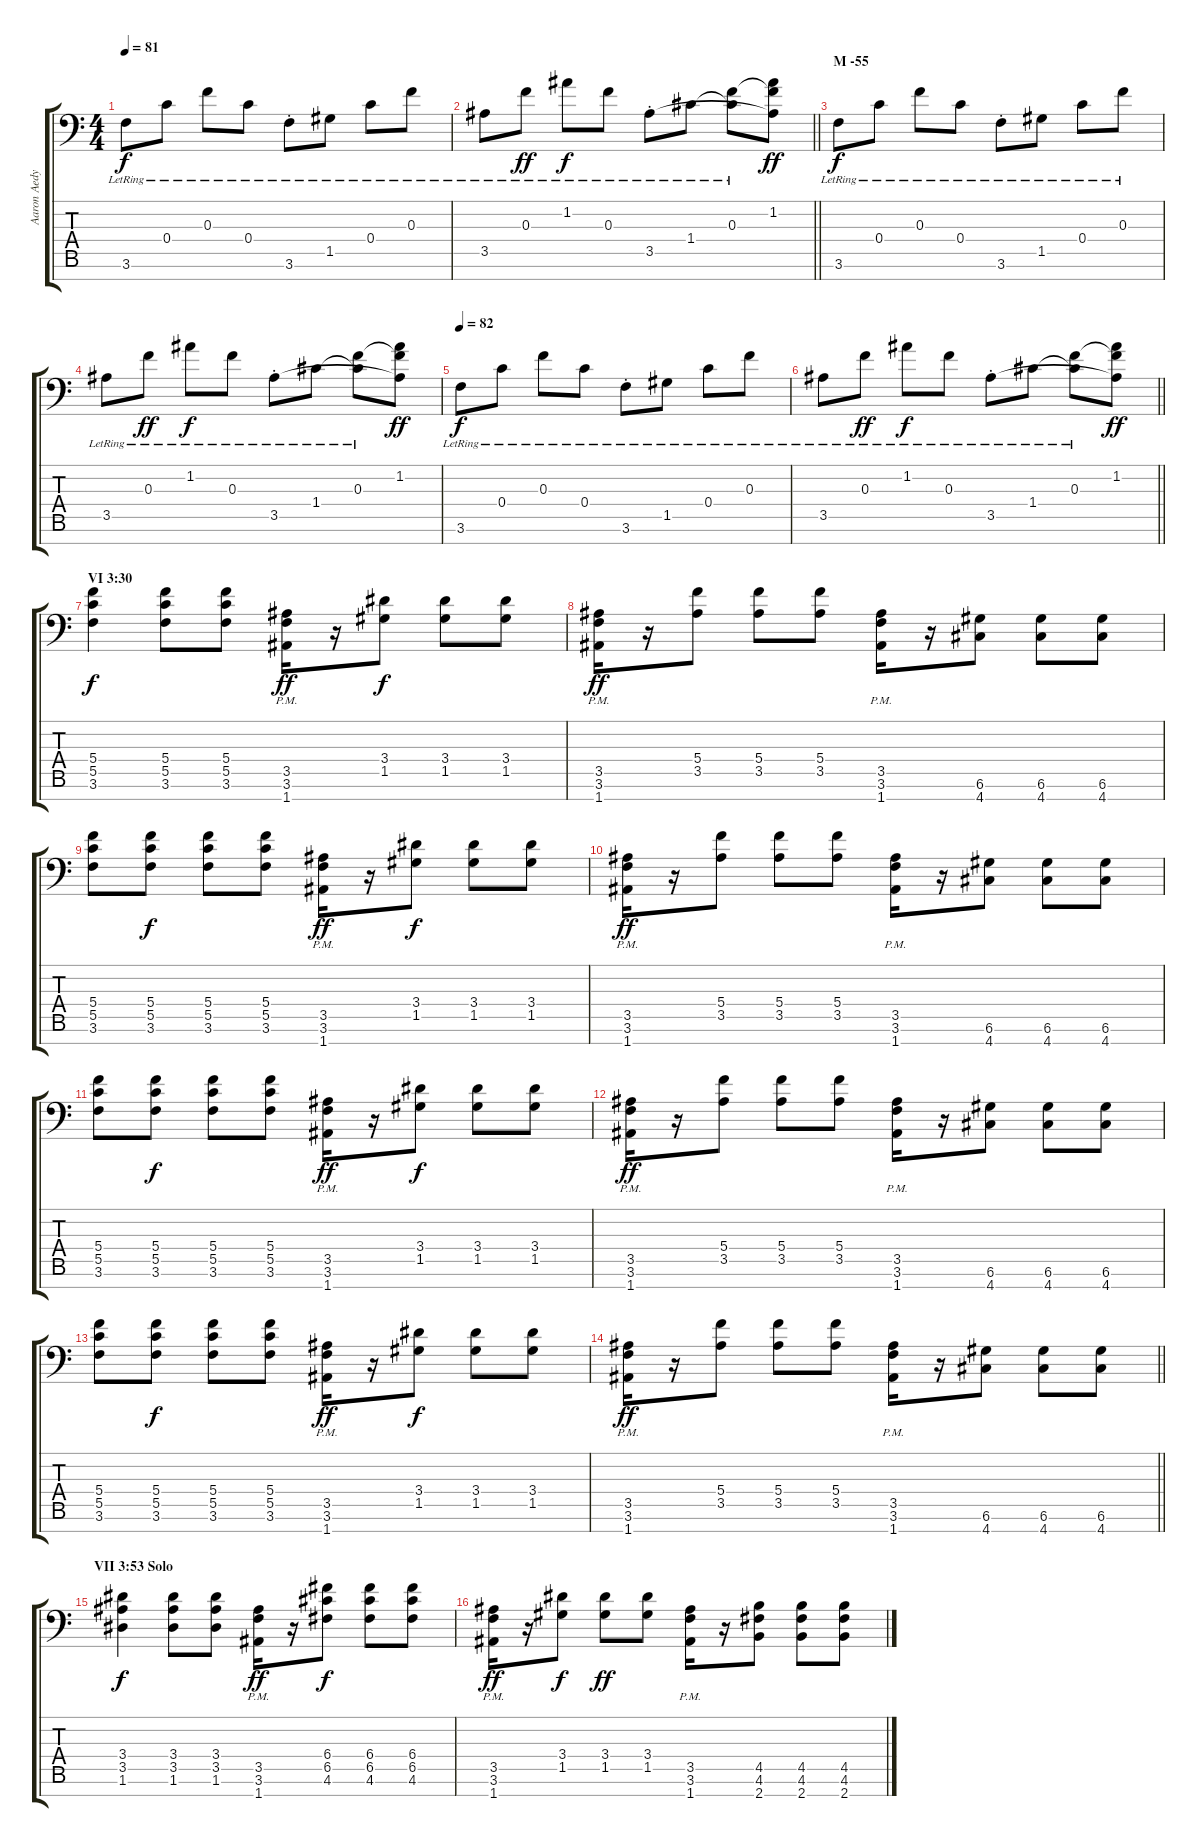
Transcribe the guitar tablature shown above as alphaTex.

\track ("Aaron Aedy (rhythm guitar)" "Aaron Aedy") {instrument distortionguitar}
\staff {score tabs}
\tuning (D4 A3 F3 C3 G2 D2 A1) {hide}
\ts (4 4)
\tempo 81
\clef f4
\ks c
3.6{lr}.8{dy f} 0.4{lr}.8 0.3{lr}.8 0.4{lr}.8 3.6{st lr}.8 1.5{lr}.8 0.4{lr}.8 0.3{lr}.8 |
\barLineRight lightlight
3.5{lr}.8 0.3{lr}.8{dy ff} 1.2{lr}.8{dy f} 0.3{lr}.8 3.5{st lr}.8 1.4{lr}.8 (0.3{lr} 1.4{t}).8 (1.2 0.3{t} 3.5{t}).8{dy ff} |
\section ("" "M -55")
3.6{lr}.8{dy f} 0.4{lr}.8 0.3{lr}.8 0.4{lr}.8 3.6{st lr}.8 1.5{lr}.8 0.4{lr}.8 0.3{lr}.8 |
3.5{lr}.8 0.3{lr}.8{dy ff} 1.2{lr}.8{dy f} 0.3{lr}.8 3.5{st lr}.8 1.4{lr}.8 (0.3{lr} 1.4{t}).8 (1.2 0.3{t} 3.5{t}).8{dy ff} |
\tempo 82
3.6{lr}.8{dy f} 0.4{lr}.8 0.3{lr}.8 0.4{lr}.8 3.6{st lr}.8 1.5{lr}.8 0.4{lr}.8 0.3{lr}.8 |
\barLineRight lightlight
3.5{lr}.8 0.3{lr}.8{dy ff} 1.2{lr}.8{dy f} 0.3{lr}.8 3.5{st lr}.8 1.4{lr}.8 (0.3{lr} 1.4{t}).8 (1.2 0.3{t} 3.5{t}).8{dy ff} |
\section ("" "VI 3:30")
(5.4 5.5 3.6).4{dy f instrument distortionguitar} (5.4 5.5 3.6).8 (5.4 5.5 3.6).8 (3.5{pm} 3.6{pm} 1.7{pm}).16{dy ff} r.16 (3.4 1.5).8{dy f} (3.4 1.5).8 (3.4 1.5).8 |
(3.5{pm} 3.6{pm} 1.7{pm}).16{dy ff} r.16 (5.4 3.5).8 (5.4 3.5).8 (5.4 3.5).8 (3.5{pm} 3.6{pm} 1.7{pm}).16 r.16 (6.6 4.7).8 (6.6 4.7).8 (6.6 4.7).8 |
(5.4 5.5 3.6).8 (5.4 5.5 3.6).8{dy f} (5.4 5.5 3.6).8 (5.4 5.5 3.6).8 (3.5{pm} 3.6{pm} 1.7{pm}).16{dy ff} r.16 (3.4 1.5).8{dy f} (3.4 1.5).8 (3.4 1.5).8 |
(3.5{pm} 3.6{pm} 1.7{pm}).16{dy ff} r.16 (5.4 3.5).8 (5.4 3.5).8 (5.4 3.5).8 (3.5{pm} 3.6{pm} 1.7{pm}).16 r.16 (6.6 4.7).8 (6.6 4.7).8 (6.6 4.7).8 |
(5.4 5.5 3.6).8 (5.4 5.5 3.6).8{dy f} (5.4 5.5 3.6).8 (5.4 5.5 3.6).8 (3.5{pm} 3.6{pm} 1.7{pm}).16{dy ff} r.16 (3.4 1.5).8{dy f} (3.4 1.5).8 (3.4 1.5).8 |
(3.5{pm} 3.6{pm} 1.7{pm}).16{dy ff} r.16 (5.4 3.5).8 (5.4 3.5).8 (5.4 3.5).8 (3.5{pm} 3.6{pm} 1.7{pm}).16 r.16 (6.6 4.7).8 (6.6 4.7).8 (6.6 4.7).8 |
(5.4 5.5 3.6).8 (5.4 5.5 3.6).8{dy f} (5.4 5.5 3.6).8 (5.4 5.5 3.6).8 (3.5{pm} 3.6{pm} 1.7{pm}).16{dy ff} r.16 (3.4 1.5).8{dy f} (3.4 1.5).8 (3.4 1.5).8 |
\barLineRight lightlight
(3.5{pm} 3.6{pm} 1.7{pm}).16{dy ff} r.16 (5.4 3.5).8 (5.4 3.5).8 (5.4 3.5).8 (3.5{pm} 3.6{pm} 1.7{pm}).16 r.16 (6.6 4.7).8 (6.6 4.7).8 (6.6 4.7).8 |
\section ("" "VII 3:53 Solo")
(3.4 3.5 1.6).4{dy f} (3.4 3.5 1.6).8 (3.4 3.5 1.6).8 (3.5{pm} 3.6{pm} 1.7{pm}).16{dy ff} r.16 (6.4 6.5 4.6).8{dy f} (6.4 6.5 4.6).8 (6.4 6.5 4.6).8 |
(3.5{pm} 3.6{pm} 1.7{pm}).16{dy ff} r.16 (3.4 1.5).8{dy f} (3.4 1.5).8{dy ff} (3.4 1.5).8 (3.5{pm} 3.6{pm} 1.7{pm}).16 r.16 (4.5 4.6 2.7).8 (4.5 4.6 2.7).8 (4.5 4.6 2.7).8
